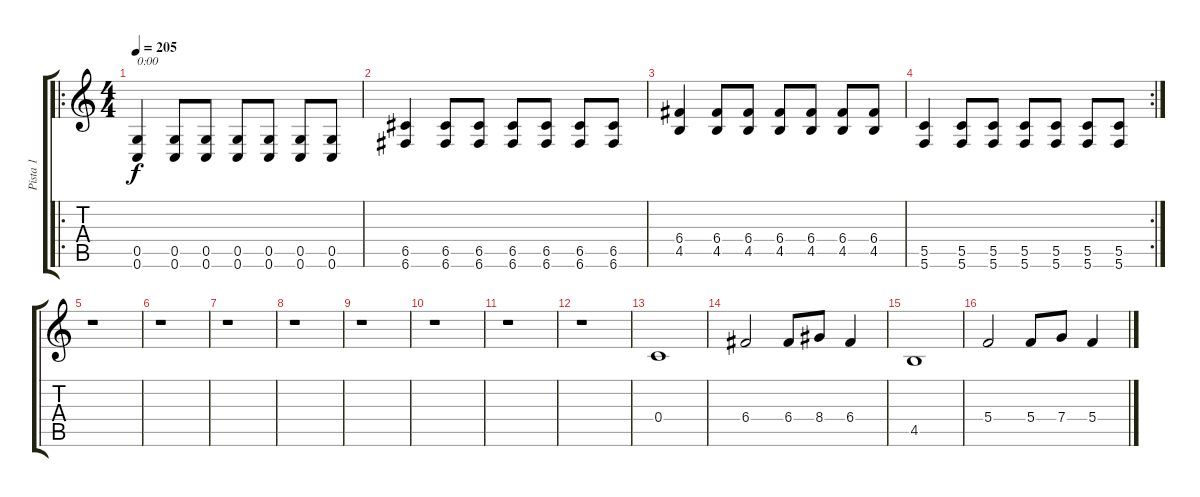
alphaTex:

\track ("Pista 1" "Pista 1") {instrument distortionguitar}
\staff {score tabs}
\tuning (D4 A3 F3 C3 G2 C2) {hide}
\ro
\ts (4 4)
\tempo 205
\clef g2
\ks c
(0.5 0.6).4{txt "0:00" dy f instrument distortionguitar} (0.5 0.6).8 (0.5 0.6).8 (0.5 0.6).8 (0.5 0.6).8 (0.5 0.6).8 (0.5 0.6).8 |
(6.5 6.6).4 (6.5 6.6).8 (6.5 6.6).8 (6.5 6.6).8 (6.5 6.6).8 (6.5 6.6).8 (6.5 6.6).8 |
(6.4 4.5).4 (6.4 4.5).8 (6.4 4.5).8 (6.4 4.5).8 (6.4 4.5).8 (6.4 4.5).8 (6.4 4.5).8 |
\rc 2
(5.5 5.6).4 (5.5 5.6).8 (5.5 5.6).8 (5.5 5.6).8 (5.5 5.6).8 (5.5 5.6).8 (5.5 5.6).8 |
r.1 |
r.1 |
r.1 |
r.1 |
r.1 |
r.1 |
r.1 |
r.1 |
0.4.1 |
6.4.2 6.4.8 8.4.8 6.4.4 |
4.5.1 |
5.4.2 5.4.8 7.4.8 5.4.4
